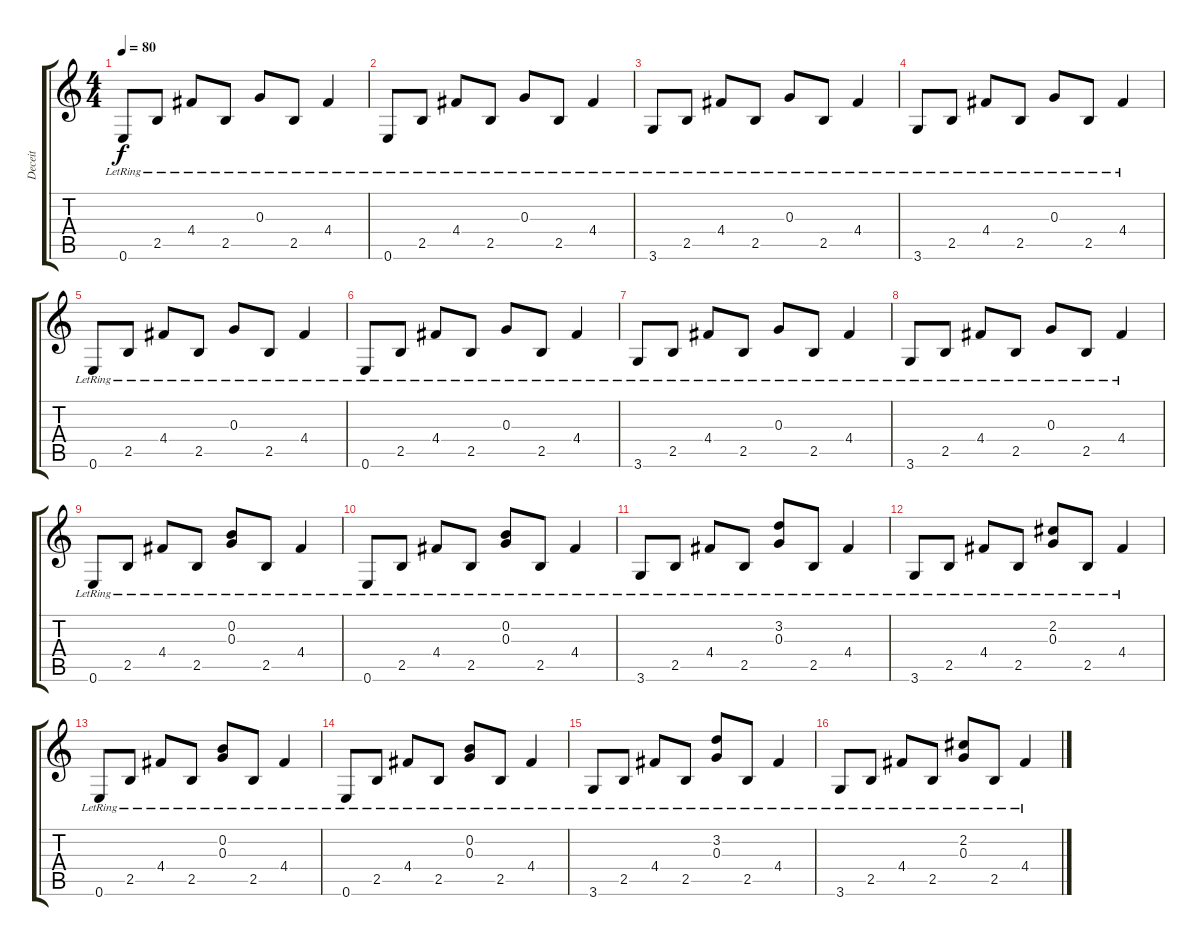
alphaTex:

\track ("Deceit" "Deceit") {instrument acousticguitarnylon}
\staff {score tabs}
\tuning (E4 B3 G3 D3 A2 E2) {hide}
\ts (4 4)
\tempo 80
\clef g2
\ks c
0.6{lr}.8{dy f instrument acousticguitarnylon} 2.5{lr}.8 4.4{lr}.8 2.5{lr}.8 0.3{lr}.8 2.5{lr}.8 4.4{lr}.4 |
0.6{lr}.8 2.5{lr}.8 4.4{lr}.8 2.5{lr}.8 0.3{lr}.8 2.5{lr}.8 4.4{lr}.4 |
3.6{lr}.8 2.5{lr}.8 4.4{lr}.8 2.5{lr}.8 0.3{lr}.8 2.5{lr}.8 4.4{lr}.4 |
3.6{lr}.8 2.5{lr}.8 4.4{lr}.8 2.5{lr}.8 0.3{lr}.8 2.5{lr}.8 4.4{lr}.4 |
0.6{lr}.8 2.5{lr}.8 4.4{lr}.8 2.5{lr}.8 0.3{lr}.8 2.5{lr}.8 4.4{lr}.4 |
0.6{lr}.8 2.5{lr}.8 4.4{lr}.8 2.5{lr}.8 0.3{lr}.8 2.5{lr}.8 4.4{lr}.4 |
3.6{lr}.8 2.5{lr}.8 4.4{lr}.8 2.5{lr}.8 0.3{lr}.8 2.5{lr}.8 4.4{lr}.4 |
3.6{lr}.8 2.5{lr}.8 4.4{lr}.8 2.5{lr}.8 0.3{lr}.8 2.5{lr}.8 4.4{lr}.4 |
0.6{lr}.8 2.5{lr}.8 4.4{lr}.8 2.5{lr}.8 (0.2{lr} 0.3{lr}).8 2.5{lr}.8 4.4{lr}.4 |
0.6{lr}.8 2.5{lr}.8 4.4{lr}.8 2.5{lr}.8 (0.2{lr} 0.3{lr}).8 2.5{lr}.8 4.4{lr}.4 |
3.6{lr}.8 2.5{lr}.8 4.4{lr}.8 2.5{lr}.8 (3.2{lr} 0.3{lr}).8 2.5{lr}.8 4.4{lr}.4 |
3.6{lr}.8 2.5{lr}.8 4.4{lr}.8 2.5{lr}.8 (2.2{lr} 0.3{lr}).8 2.5{lr}.8 4.4{lr}.4 |
0.6{lr}.8 2.5{lr}.8 4.4{lr}.8 2.5{lr}.8 (0.2{lr} 0.3{lr}).8 2.5{lr}.8 4.4{lr}.4 |
0.6{lr}.8 2.5{lr}.8 4.4{lr}.8 2.5{lr}.8 (0.2{lr} 0.3{lr}).8 2.5{lr}.8 4.4{lr}.4 |
3.6{lr}.8 2.5{lr}.8 4.4{lr}.8 2.5{lr}.8 (3.2{lr} 0.3{lr}).8 2.5{lr}.8 4.4{lr}.4 |
3.6{lr}.8 2.5{lr}.8 4.4{lr}.8 2.5{lr}.8 (2.2{lr} 0.3{lr}).8 2.5{lr}.8 4.4{lr}.4
